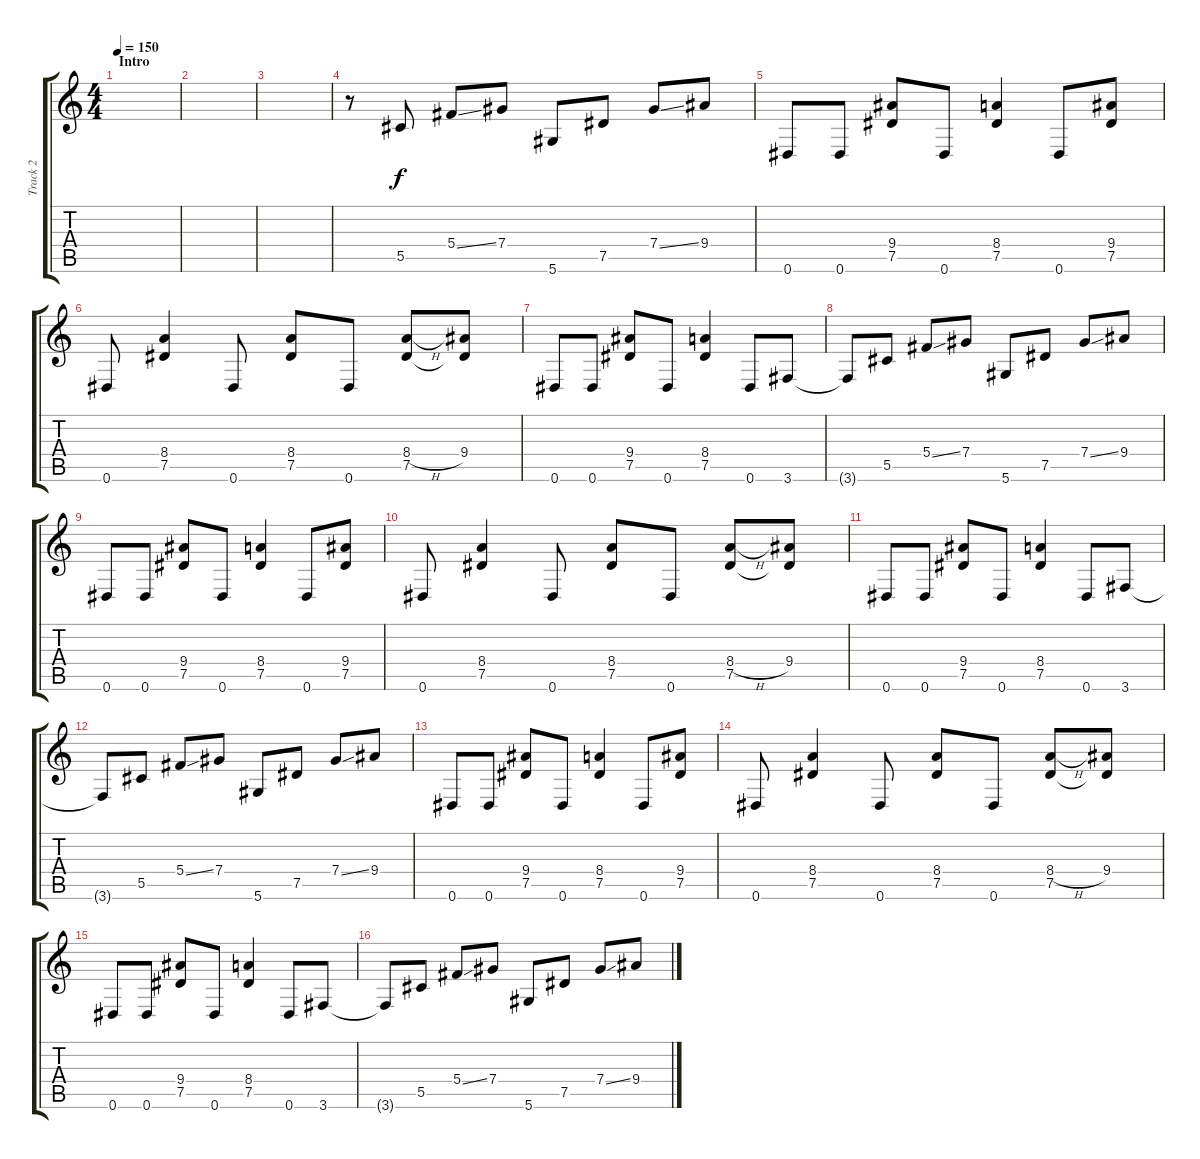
\track ("Track 2" "Track 2") {instrument distortionguitar}
\staff {score tabs}
\tuning (Eb4 Bb3 Gb3 Db3 Ab2 Eb2) {hide}
\ts (4 4)
\section ("" "Intro")
\tempo 150
\clef g2
\ks c
|
|
|
r.8 5.5.8 5.4{ss}.8 7.4.8 5.6.8 7.5.8 7.4{ss}.8 9.4.8 |
0.6.8 0.6.8 (9.4 7.5).8 0.6.8 (8.4 7.5).4 0.6.8 (9.4 7.5).8 |
0.6.8 (8.4 7.5).4 0.6.8 (8.4 7.5).8 0.6.8 (8.4{h} 7.5).8 (9.4 7.5{t}).8 |
0.6.8 0.6.8 (9.4 7.5).8 0.6.8 (8.4 7.5).4 0.6.8 3.6.8 |
3.6{t}.8 5.5.8 5.4{ss}.8 7.4.8 5.6.8 7.5.8 7.4{ss}.8 9.4.8 |
0.6.8 0.6.8 (9.4 7.5).8 0.6.8 (8.4 7.5).4 0.6.8 (9.4 7.5).8 |
0.6.8 (8.4 7.5).4 0.6.8 (8.4 7.5).8 0.6.8 (8.4{h} 7.5).8 (9.4 7.5{t}).8 |
0.6.8 0.6.8 (9.4 7.5).8 0.6.8 (8.4 7.5).4 0.6.8 3.6.8 |
3.6{t}.8 5.5.8 5.4{ss}.8 7.4.8 5.6.8 7.5.8 7.4{ss}.8 9.4.8 |
0.6.8 0.6.8 (9.4 7.5).8 0.6.8 (8.4 7.5).4 0.6.8 (9.4 7.5).8 |
0.6.8 (8.4 7.5).4 0.6.8 (8.4 7.5).8 0.6.8 (8.4{h} 7.5).8 (9.4 7.5{t}).8 |
0.6.8 0.6.8 (9.4 7.5).8 0.6.8 (8.4 7.5).4 0.6.8 3.6.8 |
3.6{t}.8 5.5.8 5.4{ss}.8 7.4.8 5.6.8 7.5.8 7.4{ss}.8 9.4.8
